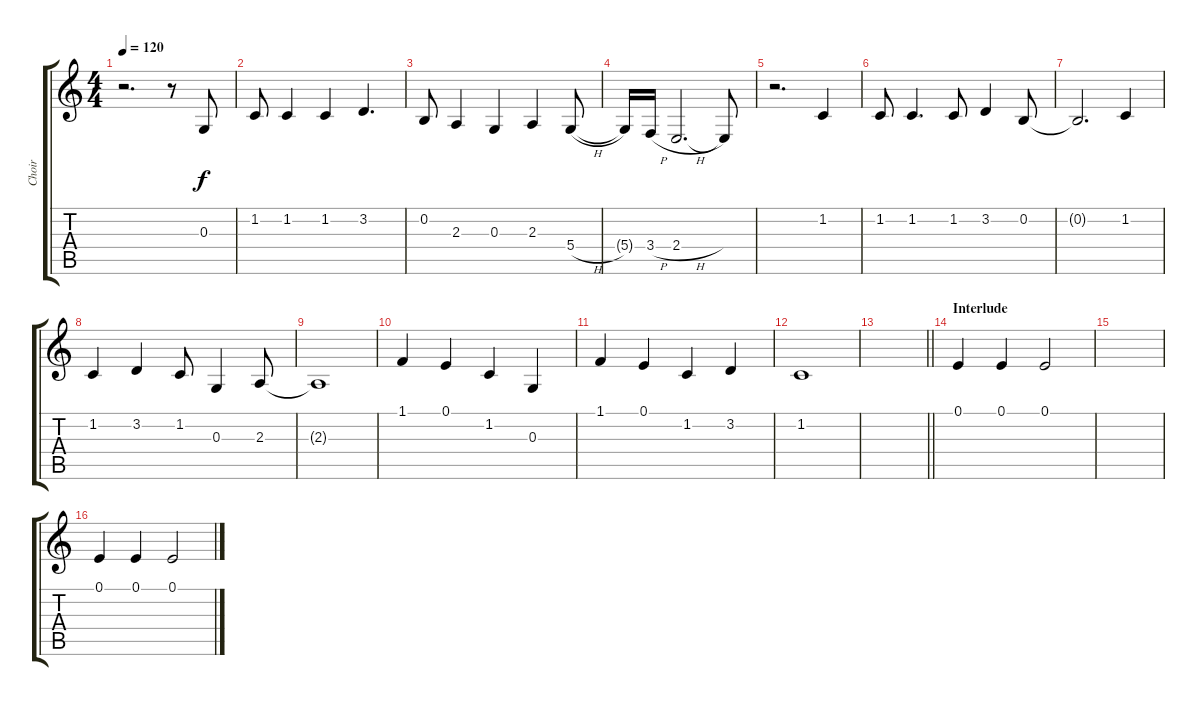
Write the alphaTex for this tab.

\track ("Choir" "Choir") {instrument choiraahs}
\staff {score tabs}
\tuning (E4 B3 G3 D3 A2 E2) {hide}
\ts (4 4)
\tempo 120
\clef g2
\ks c
r.2{d dy f} r.8 0.3.8 |
1.2.8 1.2.4 1.2.4 3.2.4{d} |
0.2.8 2.3.4 0.3.4 2.3.4 5.4{h}.8 |
5.4{t}.16 3.4{h}.16 2.4{h}.2{d} 2.4{t}.8 |
r.2{d} 1.2.4 |
1.2.8 1.2.4{d} 1.2.8 3.2.4 0.2.8 |
0.2{t}.2{d} 1.2.4 |
1.2.4 3.2.4 1.2.8 0.3.4 2.3.8 |
2.3{t}.1 |
1.1.4 0.1.4 1.2.4 0.3.4 |
1.1.4 0.1.4 1.2.4 3.2.4 |
1.2.1 |
\barLineRight lightlight
|
\section ("" "Interlude")
0.1.4 0.1.4 0.1.2 |
|
0.1.4 0.1.4 0.1.2
